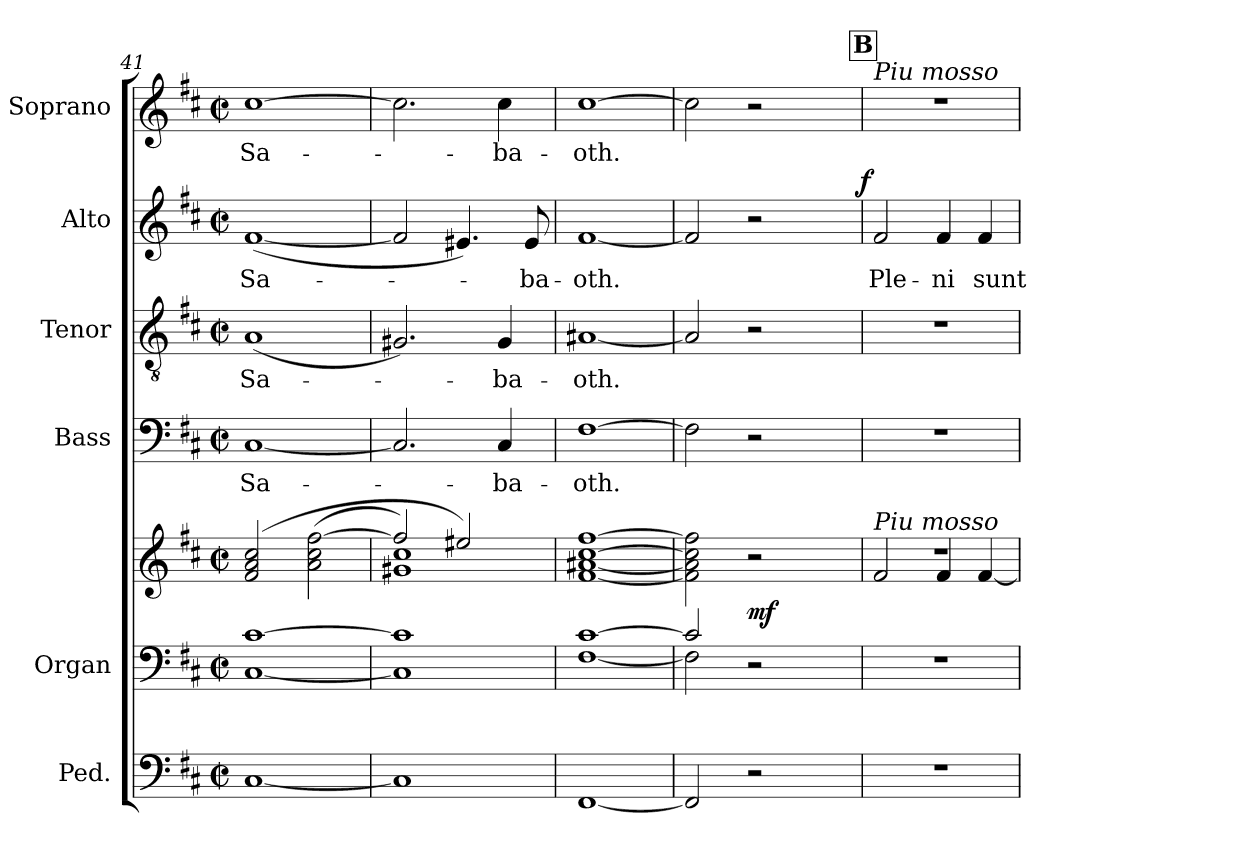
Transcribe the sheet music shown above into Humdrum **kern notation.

**kern	**kern	**kern	**dynam	**kern	**text	**kern	**text	**kern	**text	**dynam	**kern	**text
*part6	*part5	*part5	*part5	*part4	*part4	*part3	*part3	*part2	*part2	*part2	*part1	*part1
*staff7	*staff6	*staff5	*staff5/6	*staff4	*staff4	*staff3	*staff3	*staff2	*staff2	*staff2	*staff1	*staff1
*I"Ped.	*I"Organ	*	*	*I"Bass	*	*I"Tenor	*	*I"Alto	*	*	*I"Soprano	*
*	*I'Org.	*	*	*I'B.	*	*I'T.	*	*I'A.	*	*	*I'S.	*
!!LO:LB:g=z
*clefF4	*clefF4	*clefG2	*	*clefF4	*	*clefGv2	*	*clefG2	*	*	*clefG2	*
*	*	*	*	*	*	*ITrd7c12	*	*	*	*	*	*
*k[f#c#]	*k[f#c#]	*k[f#c#]	*	*k[f#c#]	*	*k[f#c#]	*	*k[f#c#]	*	*	*k[f#c#]	*
*D:	*D:	*D:	*	*D:	*	*D:	*	*D:	*	*	*D:	*
*M2/2	*M2/2	*M2/2	*	*M2/2	*	*M2/2	*	*M2/2	*	*	*M2/2	*
*met(c|)	*met(c|)	*met(c|)	*	*met(c|)	*	*met(c|)	*	*met(c|)	*	*	*met(c|)	*
=41	=41	=41	=41	=41	=41	=41	=41	=41	=41	=41	=41	=41
*	*^	*	*	*	*	*	*	*	*	*	*	*
!	!	!	!	!	!	!LO:LY:b:color=#000000	!	!	!	!	!	!	!
!	!	!	!	!	!	!	!	!LO:LY:b:color=#000000	!	!	!	!	!
!	!	!	!	!	!	!	!	!	!	!LO:LY:b:color=#000000	!	!	!
!	!	!	!	!	!	!	!	!	!	!	!	!	!LO:LY:b:color=#000000
[1C#i	[1c#i	[1C#i	(2f#i/ 2ai 2cc#i	.	[1C#i	Sa-	(1AAi	Sa-	([1f#i	Sa-	.	[1cc#i	Sa-
.	.	.	(2ai\ 2cc#i [2ff#i	.	.	.	.	.	.	.	.	.	.
=42	=42	=42	=42	=42	=42	=42	=42	=42	=42	=42	=42	=42	=42
*	*	*	*^	*	*	*	*	*	*	*	*	*	*
1C#i]	1c#i]	1C#i]	2ff#i/])	1g#Xi 1cc#i	.	2.C#i/]	.	2.GG#Xi/)	.	2f#i/]	.	.	2.cc#i\]	.
.	.	.	2ee#Xi/)	.	.	.	.	.	.	4.e#Xi/)	.	.	.	.
!	!	!	!	!	!	!	!LO:LY:b:color=#000000	!	!	!	!	!	!	!
!	!	!	!	!	!	!	!	!	!LO:LY:b:color=#000000	!	!	!	!	!
!	!	!	!	!	!	!	!	!	!	!	!	!	!	!LO:LY:b:color=#000000
.	.	.	.	.	.	4C#i/	-ba-	4GG#i/	-ba-	.	.	.	4cc#i\	-ba-
!	!	!	!	!	!	!	!	!	!	!	!LO:LY:b:color=#000000	!	!	!
.	.	.	.	.	.	.	.	.	.	8e#i/	-ba-	.	.	.
*	*	*	*v	*v	*	*	*	*	*	*	*	*	*	*
=43	=43	=43	=43	=43	=43	=43	=43	=43	=43	=43	=43	=43	=43
!	!	!	!	!	!	!LO:LY:b:color=#000000	!	!	!	!	!	!	!
!	!	!	!	!	!	!	!	!LO:LY:b:color=#000000	!	!	!	!	!
!	!	!	!	!	!	!	!	!	!	!LO:LY:b:color=#000000	!	!	!
!	!	!	!	!	!	!	!	!	!	!	!	!	!LO:LY:b:color=#000000
[1FF#i	[1c#i	[1F#i	[1f#i [1a#Xi [1cc#i [1ff#i	.	[1F#i	-oth.	[1AA#Xi	-oth.	[1f#i	-oth.	.	[1cc#i	-oth.
=44	=44	=44	=44	=44	=44	=44	=44	=44	=44	=44	=44	=44	=44
*	*	*	*	*	*	*	*	*	*^	*	*	*	*
2FF#i/]	2c#i/]	2F#i\]	2f#i\] 2a#i] 2cc#i] 2ff#i]	.	2F#i\]	.	2AA#i/]	.	2f#i/]	2ryy	.	.	2cc#i\]	.
2r	2r	2ryy	2r	mf	2r	.	2r	.	2r	4ryy	.	.	2r	.
.	.	.	.	.	.	.	.	.	.	8ryy	.	.	.	.
.	.	.	.	.	.	.	.	.	.	16ryy	.	.	.	.
.	.	.	.	.	.	.	.	.	.	32ryy	.	.	.	.
.	.	.	.	.	.	.	.	.	.	64ryy	.	.	.	.
.	.	.	.	.	.	.	.	.	.	128...ryy	.	.	.	.
.	.	.	.	.	.	.	.	.	.	1024ryy	.	f	.	.
*	*v	*v	*	*	*	*	*	*	*v	*v	*	*	*	*
!!LO:REH:place=s1:B:color=#000000:enc=box:fs=17.1408:t=B
=45	=45	=45	=45	=45	=45	=45	=45	=45	=45	=45	=45	=45
*	*	*^	*	*	*	*	*	*	*	*	*	*
*	*^	*	*	*	*	*	*	*	*^	*	*	*	*
!	!	!	!	!	!	!	!	!	!	!	!	!	!	!LO:TX:a:i:t=Piu mosso	!
!	!	!	!LO:TX:a:i:t=Piu mosso	!	!	!	!	!	!	!	!	!	!	!	!
!	!	!	!	!	!	!	!	!	!	!	!	!LO:LY:b:color=#000000	!	!	!
*	*v	*v	*	*	*	*	*	*	*	*v	*v	*	*	*	*
1r	1r	1r	2f#i/	.	1r	.	1r	.	2f#i/	Ple-	.	1r	.
!	!	!	!	!	!	!	!	!	!	!LO:LY:b:color=#000000	!	!	!
.	.	.	4f#i/	.	.	.	.	.	4f#i/	-ni	.	.	.
!	!	!	!	!	!	!	!	!	!	!LO:LY:b:color=#000000	!	!	!
.	.	.	[4f#i/	.	.	.	.	.	4f#i/	sunt	.	.	.
*	*	*v	*v	*	*	*	*	*	*	*	*	*	*
=	=	=	=	=	=	=	=	=	=	=	=	=
*-	*-	*-	*-	*-	*-	*-	*-	*-	*-	*-	*-	*-
